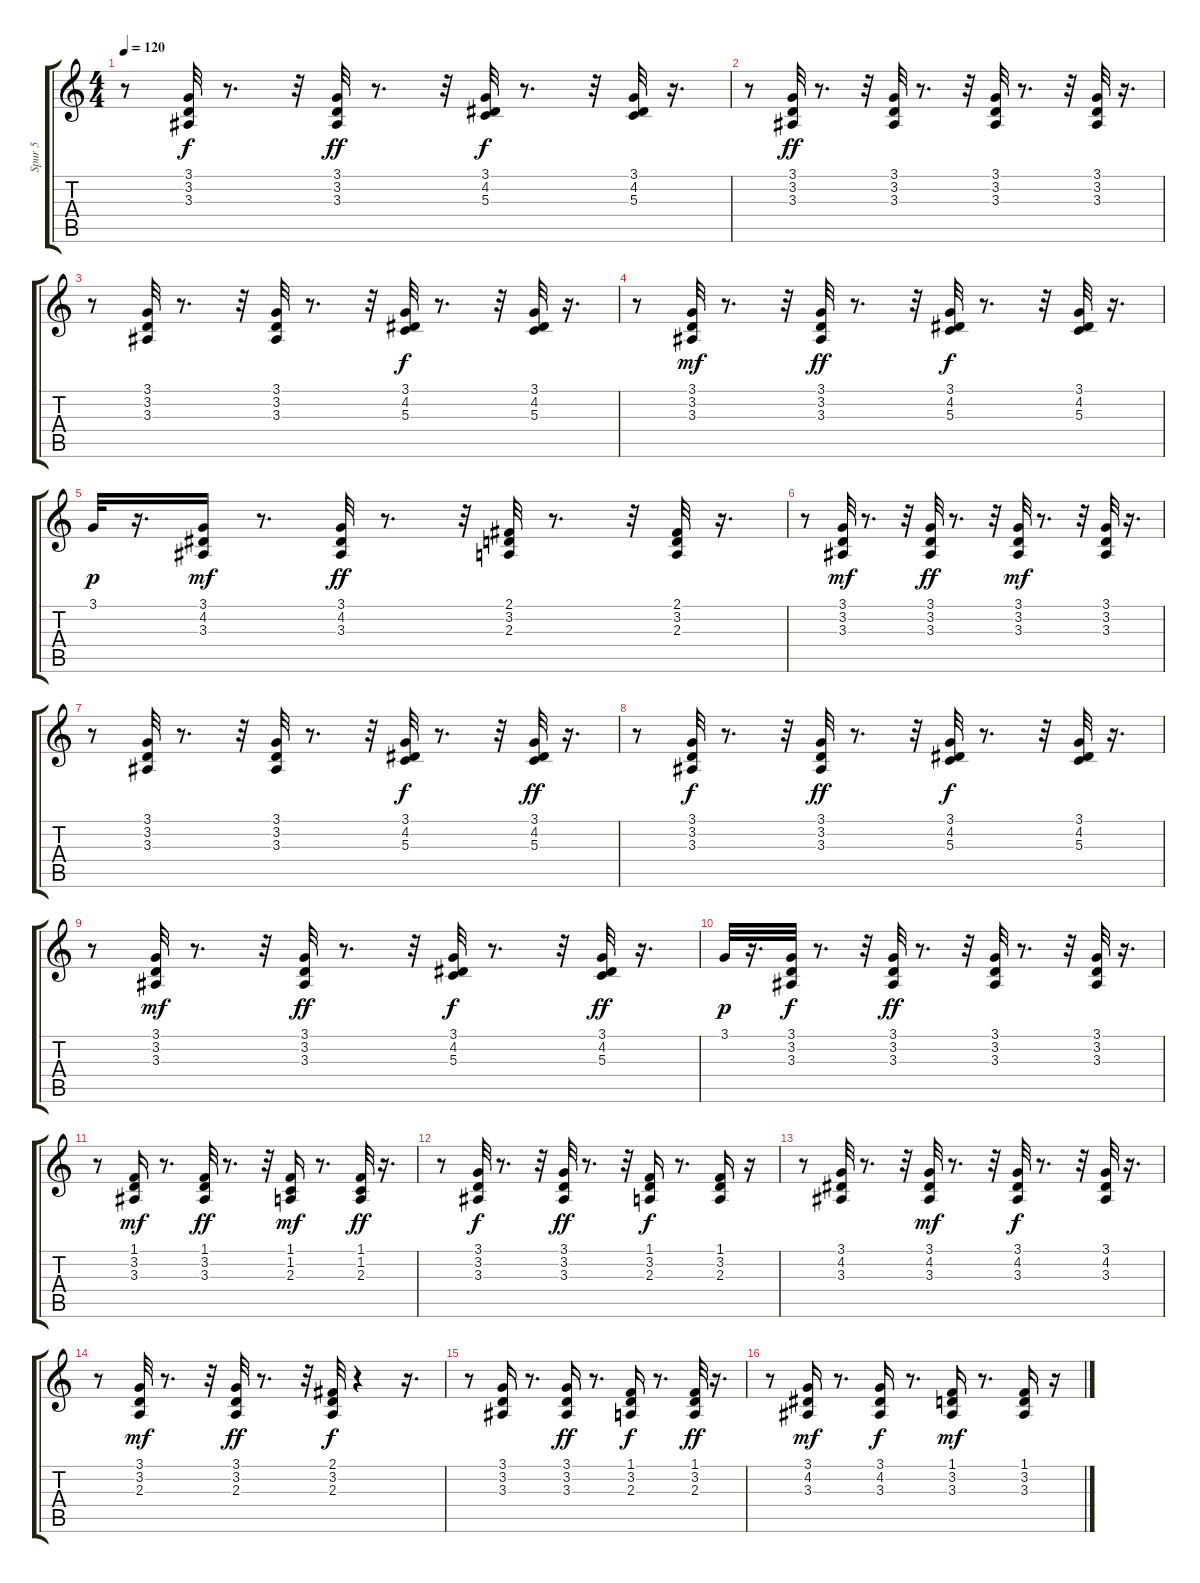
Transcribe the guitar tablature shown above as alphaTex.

\track ("Spur 5" "Spur 5") {instrument acousticgrandpiano}
\staff {score tabs}
\tuning (E4 B3 G3 D3 A2 E2) {hide}
\ts (4 4)
\tempo 120
\clef g2
\ks c
r.8{dy f} (3.1 3.2 3.3).32 r.8{d} r.32 (3.1 3.2 3.3).32{dy ff} r.8{d} r.32 (3.1 4.2 5.3).32{dy f} r.8{d} r.32 (3.1 4.2 5.3).32 r.16{d} |
r.8 (3.1 3.2 3.3).32{dy ff} r.8{d} r.32 (3.1 3.2 3.3).32 r.8{d} r.32 (3.1 3.2 3.3).32 r.8{d} r.32 (3.1 3.2 3.3).32 r.16{d} |
r.8 (3.1 3.2 3.3).32 r.8{d} r.32 (3.1 3.2 3.3).32 r.8{d} r.32 (3.1 4.2 5.3).32{dy f} r.8{d} r.32 (3.1 4.2 5.3).32 r.16{d} |
r.8 (3.1 3.2 3.3).32{dy mf} r.8{d} r.32 (3.1 3.2 3.3).32{dy ff} r.8{d} r.32 (3.1 4.2 5.3).32{dy f} r.8{d} r.32 (3.1 4.2 5.3).32 r.16{d} |
3.1.32{dy p} r.16{d} (3.1 4.2 3.3).16{dy mf} r.8{d} (3.1 4.2 3.3).32{dy ff} r.8{d} r.32 (2.1 3.2 2.3).32 r.8{d} r.32 (2.1 3.2 2.3).32 r.16{d} |
r.8 (3.1 3.2 3.3).32{dy mf} r.8{d} r.32 (3.1 3.2 3.3).32{dy ff} r.8{d} r.32 (3.1 3.2 3.3).32{dy mf} r.8{d} r.32 (3.1 3.2 3.3).32 r.16{d} |
r.8 (3.1 3.2 3.3).32 r.8{d} r.32 (3.1 3.2 3.3).32 r.8{d} r.32 (3.1 4.2 5.3).32{dy f} r.8{d} r.32 (3.1 4.2 5.3).32{dy ff} r.16{d} |
r.8 (3.1 3.2 3.3).32{dy f} r.8{d} r.32 (3.1 3.2 3.3).32{dy ff} r.8{d} r.32 (3.1 4.2 5.3).32{dy f} r.8{d} r.32 (3.1 4.2 5.3).32 r.16{d} |
r.8 (3.1 3.2 3.3).32{dy mf} r.8{d} r.32 (3.1 3.2 3.3).32{dy ff} r.8{d} r.32 (3.1 4.2 5.3).32{dy f} r.8{d} r.32 (3.1 4.2 5.3).32{dy ff} r.16{d} |
3.1.32{dy p} r.16{d} (3.1 3.2 3.3).32{dy f} r.8{d} r.32 (3.1 3.2 3.3).32{dy ff} r.8{d} r.32 (3.1 3.2 3.3).32 r.8{d} r.32 (3.1 3.2 3.3).32 r.16{d} |
r.8 (1.1 3.2 3.3).16{dy mf} r.8{d} (1.1 3.2 3.3).32{dy ff} r.8{d} r.32 (1.1 1.2 2.3).16{dy mf} r.8{d} (1.1 1.2 2.3).32{dy ff} r.16{d} |
r.8 (3.1 3.2 3.3).32{dy f} r.8{d} r.32 (3.1 3.2 3.3).32{dy ff} r.8{d} r.32 (1.1 3.2 2.3).16{dy f} r.8{d} (1.1 3.2 2.3).16 r.16 |
r.8 (3.1 4.2 3.3).32 r.8{d} r.32 (3.1 4.2 3.3).32{dy mf} r.8{d} r.32 (3.1 4.2 3.3).32{dy f} r.8{d} r.32 (3.1 4.2 3.3).32 r.16{d} |
r.8 (3.1 3.2 2.3).32{dy mf} r.8{d} r.32 (3.1 3.2 2.3).32{dy ff} r.8{d} r.32 (2.1 3.2 2.3).32{dy f} r.4 r.16{d} |
r.8 (3.1 3.2 3.3).16 r.8{d} (3.1 3.2 3.3).16{dy ff} r.8{d} (1.1 3.2 2.3).16{dy f} r.8{d} (1.1 3.2 2.3).32{dy ff} r.16{d} |
r.8 (3.1 4.2 3.3).16{dy mf} r.8{d} (3.1 4.2 3.3).16{dy f} r.8{d} (1.1 3.2 3.3).16{dy mf} r.8{d} (1.1 3.2 3.3).16 r.16
